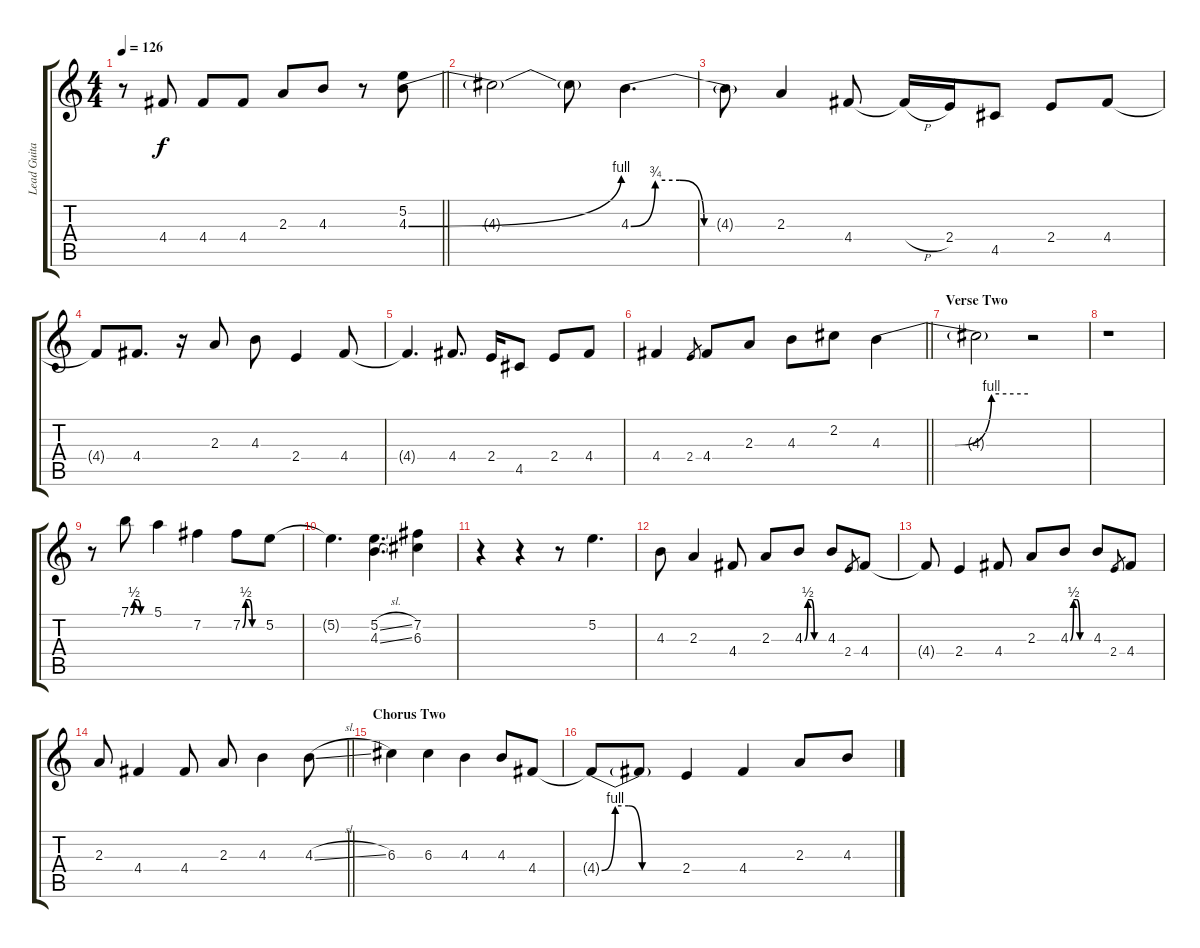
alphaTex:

\track ("Lead Guitar" "Lead Guita") {instrument overdrivenguitar}
\staff {score tabs}
\tuning (E4 B3 G3 D3 A2 E2) {hide}
\ts (4 4)
\tempo 126
\clef g2
\barLineRight lightlight
\ks c
r.8{dy f} 4.4.8 4.4.8 4.4.8 2.3.8 4.3.8 r.8 (5.2 4.3{be (bend 0 0 60 4)}).8 |
4.3{t}.2 4.3{t}.8 4.3{be (custom 0 0 10 3 20 3 30 0 60 0)}.4{d} |
4.3{t}.8 2.3.4 4.4.8 4.4{h t}.16 2.4.16 4.5.8 2.4.8 4.4.8 |
4.4{t}.8 4.4.8{d} r.16 2.3.8 4.3.8 2.4.4 4.4.8 |
4.4{t}.4{d} 4.4.8{d} 2.4.16 4.5.8 2.4.8 4.4.8 |
\barLineRight lightlight
4.4.4 2.4.8{gr} 4.4.8 2.3.8 4.3.8 2.2.8 4.3{be (custom 0 0 15 0 30 0 45 4 60 4)}.4 |
\section ("" "Verse Two")
4.3{t}.2 r.2 |
r.1 |
r.8 7.1{be (custom 0 0 10 2 20 2 30 0 60 0)}.8 5.1.4 7.2.4 7.2{be (custom 0 0 10 2 20 2 30 0 60 0)}.8 5.2.8 |
5.2{t}.4{d} (5.2{sl} 4.3{sl}).4{d} (7.2 6.3).4 |
r.4 r.4 r.8 5.2.4{d} |
4.3.8 2.3.4 4.4.8 2.3.8 4.3{be (custom 0 0 10 2 20 2 30 0 60 0)}.8 4.3.8 2.4.8{gr} 4.4.8 |
4.4{t}.8 2.4.4 4.4.8 2.3.8 4.3{be (custom 0 0 10 2 20 2 30 0 60 0)}.8 4.3.8 2.4.8{gr} 4.4.8 |
\barLineRight lightlight
2.3.8 4.4.4 4.4.8 2.3.8 4.3.4 4.3{sl}.8 |
\section ("" "Chorus Two")
6.3.4 6.3.4 4.3.4 4.3.8 4.4.8 |
4.4{be (custom 0 0 10 4 20 4 30 0 60 0) t}.8 4.4{t}.8 2.4.4 4.4.4 2.3.8 4.3.8
